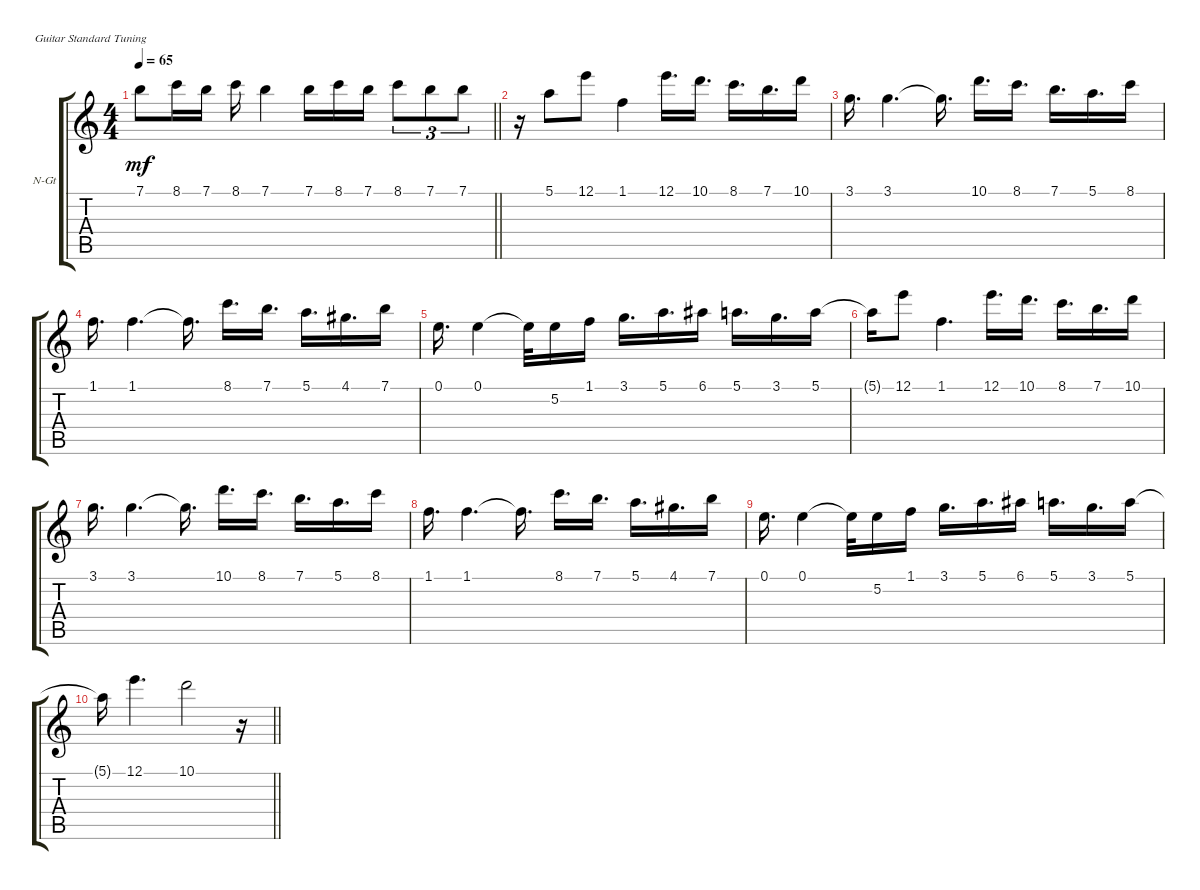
\defaultSystemsLayout 4
\bracketExtendMode groupsimilarinstruments
\firstSystemTrackNameOrientation horizontal
\otherSystemsTrackNameOrientation horizontal
\track ("ГОЛОС" "N-Gt") {instrument acousticguitarnylon}
\staff {score tabs}
\tuning (E4 B3 G3 D3 A2 E2)
\ts (4 4)
\tempo 65
\clef g2
\scale
0.333333
\barLineRight lightlight
\ks aminor
7.1{t}.8{dy mf} 8.1.16 7.1.16 8.1.16 7.1.4 7.1.16 8.1.16 7.1.16 8.1.8{tu (3 2)} 7.1.8{tu (3 2)} 7.1.8{tu (3 2)} |
\scale
0.333333 r.16 5.1.8 12.1.8 1.1.4 12.1.16{d} 10.1.16{d} 8.1.16{d} 7.1.16{d} 10.1.16 |
\scale
0.333333 3.1.16{d} 3.1.4{d} 3.1{t}.16{d} 10.1.16{d} 8.1.16{d} 7.1.16{d} 5.1.16{d} 8.1.16 |
\scale
0.333333 1.1.16{d} 1.1.4{d} 1.1{t}.16{d} 8.1.16{d} 7.1.16{d} 5.1.16{d} 4.1.16{d} 7.1.16 |
\scale
0.333333 0.1.16{d} 0.1.4 0.1{t}.32 5.2.16 1.1.16 3.1.16{d} 5.1.16{d} 6.1.16 5.1.16{d} 3.1.16{d} 5.1.16 |
\scale
0.333333 5.1{t}.16 12.1.8 1.1.4{d} 12.1.16{d} 10.1.16{d} 8.1.16{d} 7.1.16{d} 10.1.16 |
\scale
0.333333 3.1.16{d} 3.1.4{d} 3.1{t}.16{d} 10.1.16{d} 8.1.16{d} 7.1.16{d} 5.1.16{d} 8.1.16 |
\scale
0.333333 1.1.16{d} 1.1.4{d} 1.1{t}.16{d} 8.1.16{d} 7.1.16{d} 5.1.16{d} 4.1.16{d} 7.1.16 |
0.1.16{d} 0.1.4 0.1{t}.32 5.2.16 1.1.16 3.1.16{d} 5.1.16{d} 6.1.16 5.1.16{d} 3.1.16{d} 5.1.16 |
\barLineRight lightlight
5.1{t}.16 12.1.4{d} 10.1.2 r.16
